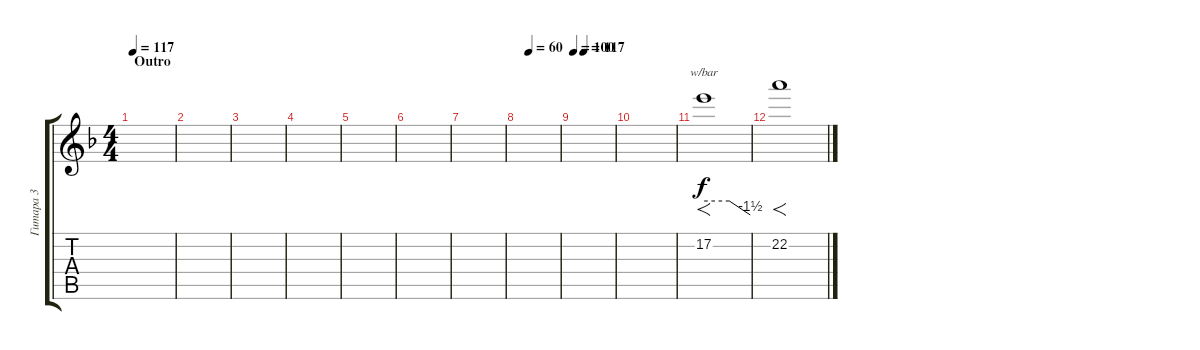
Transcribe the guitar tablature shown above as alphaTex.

\track ("Гитара 3" "Гитара 3") {instrument distortionguitar}
\staff {score tabs}
\tuning (E4 B3 G3 D3 A2 E2) {hide}
\ts (4 4)
\section ("" "Outro")
\tempo 117
\clef g2
\ks dminor
|
|
|
|
|
|
|
\tempo (60 0.25)
|
\tempo 100
\tempo (117 0.25)
|
|
17.2.1{f tbe (custom default 0 0 33 0 60 -6)} |
22.2.1{f}
